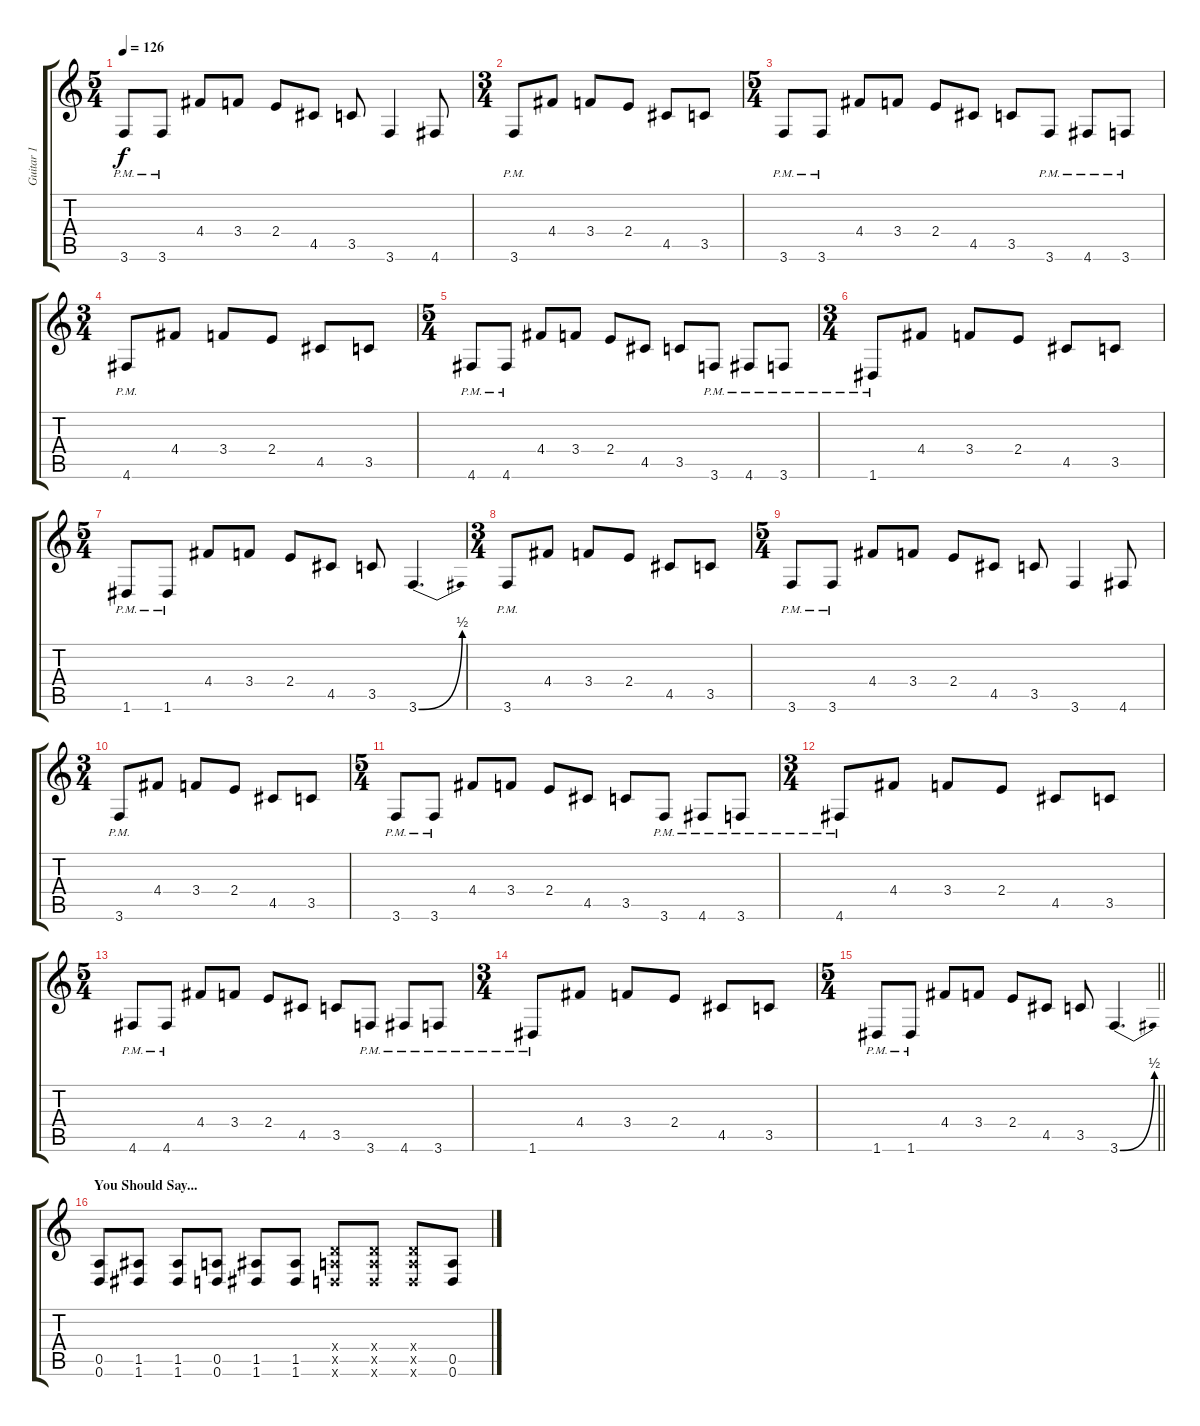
\track ("Guitar 1" "Guitar 1") {instrument distortionguitar}
\staff {score tabs}
\tuning (E4 B3 G3 D3 A2 D2) {hide}
\ts (5 4)
\tempo 126
\clef g2
\ks c
3.6{pm}.8{dy f} 3.6{pm}.8 4.4.8 3.4.8 2.4.8 4.5.8 3.5.8 3.6.4 4.6.8 |
\ts (3 4)
3.6{pm}.8 4.4.8 3.4.8 2.4.8 4.5.8 3.5.8 |
\ts (5 4)
3.6{pm}.8 3.6{pm}.8 4.4.8 3.4.8 2.4.8 4.5.8 3.5.8 3.6{pm}.8 4.6{pm}.8 3.6{pm}.8 |
\ts (3 4)
4.6{pm}.8 4.4.8 3.4.8 2.4.8 4.5.8 3.5.8 |
\ts (5 4)
4.6{pm}.8 4.6{pm}.8 4.4.8 3.4.8 2.4.8 4.5.8 3.5.8 3.6{pm}.8 4.6{pm}.8 3.6{pm}.8 |
\ts (3 4)
1.6{pm}.8 4.4.8 3.4.8 2.4.8 4.5.8 3.5.8 |
\ts (5 4)
1.6{pm}.8 1.6{pm}.8 4.4.8 3.4.8 2.4.8 4.5.8 3.5.8 3.6{be (bend 0 0 60 2)}.4{d} |
\ts (3 4)
3.6{pm}.8 4.4.8 3.4.8 2.4.8 4.5.8 3.5.8 |
\ts (5 4)
3.6{pm}.8 3.6{pm}.8 4.4.8 3.4.8 2.4.8 4.5.8 3.5.8 3.6.4 4.6.8 |
\ts (3 4)
3.6{pm}.8 4.4.8 3.4.8 2.4.8 4.5.8 3.5.8 |
\ts (5 4)
3.6{pm}.8 3.6{pm}.8 4.4.8 3.4.8 2.4.8 4.5.8 3.5.8 3.6{pm}.8 4.6{pm}.8 3.6{pm}.8 |
\ts (3 4)
4.6{pm}.8 4.4.8 3.4.8 2.4.8 4.5.8 3.5.8 |
\ts (5 4)
4.6{pm}.8 4.6{pm}.8 4.4.8 3.4.8 2.4.8 4.5.8 3.5.8 3.6{pm}.8 4.6{pm}.8 3.6{pm}.8 |
\ts (3 4)
1.6{pm}.8 4.4.8 3.4.8 2.4.8 4.5.8 3.5.8 |
\ts (5 4)
\barLineRight lightlight
1.6{pm}.8 1.6{pm}.8 4.4.8 3.4.8 2.4.8 4.5.8 3.5.8 3.6{be (bend 0 0 60 2)}.4{d} |
\section ("" "You Should Say...")
(0.5 0.6).8{instrument distortionguitar} (1.5 1.6).8 (1.5 1.6).8 (0.5 0.6).8 (1.5 1.6).8 (1.5 1.6).8 (0.4{x} 0.5{x} 0.6{x}).8 (0.4{x} 0.5{x} 0.6{x}).8 (0.4{x} 0.5{x} 0.6{x}).8 (0.5 0.6).8
